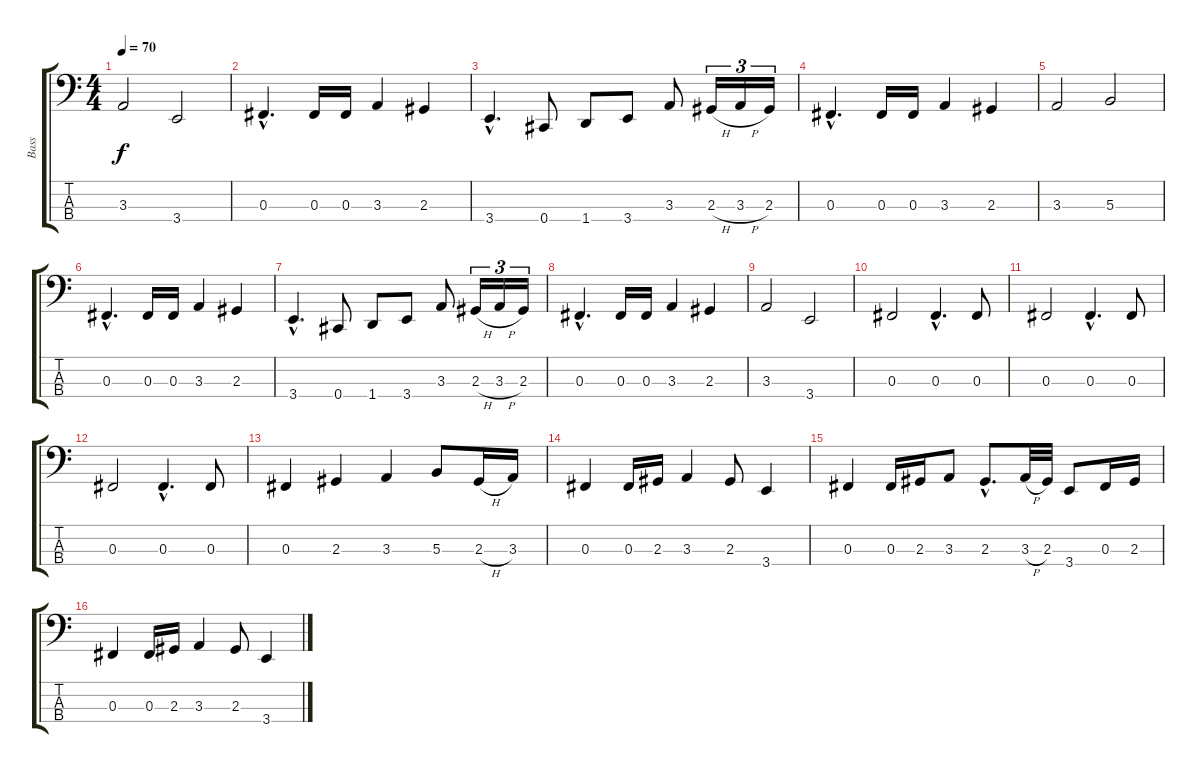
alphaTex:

\track ("Bass" "Bass") {instrument electricbasspick}
\staff {score tabs}
\tuning (E2 B1 Gb1 Db1) {hide}
\ts (4 4)
\tempo 70
\clef f4
\ks c
3.3.2{dy f} 3.4.2 |
0.3{hac}.4{d} 0.3.16 0.3.16 3.3.4 2.3.4 |
3.4{hac}.4{d} 0.4.8 1.4.8 3.4.8 3.3.8 2.3{h}.16{tu (3 2)} 3.3{h}.16{tu (3 2)} 2.3.16{tu (3 2)} |
0.3{hac}.4{d} 0.3.16 0.3.16 3.3.4 2.3.4 |
3.3.2 5.3.2 |
0.3{hac}.4{d} 0.3.16 0.3.16 3.3.4 2.3.4 |
3.4{hac}.4{d} 0.4.8 1.4.8 3.4.8 3.3.8 2.3{h}.16{tu (3 2)} 3.3{h}.16{tu (3 2)} 2.3.16{tu (3 2)} |
0.3{hac}.4{d} 0.3.16 0.3.16 3.3.4 2.3.4 |
3.3.2 3.4.2 |
0.3.2 0.3{hac}.4{d} 0.3.8 |
0.3.2 0.3{hac}.4{d} 0.3.8 |
0.3.2 0.3{hac}.4{d} 0.3.8 |
0.3.4 2.3.4 3.3.4 5.3.8 2.3{h}.16 3.3.16 |
0.3.4 0.3.16 2.3.16 3.3.4 2.3.8 3.4.4 |
0.3.4 0.3.16 2.3.16 3.3.8 2.3{hac}.8{d} 3.3{h}.32 2.3.32 3.4.8 0.3.16 2.3.16 |
0.3.4 0.3.16 2.3.16 3.3.4 2.3.8 3.4.4
